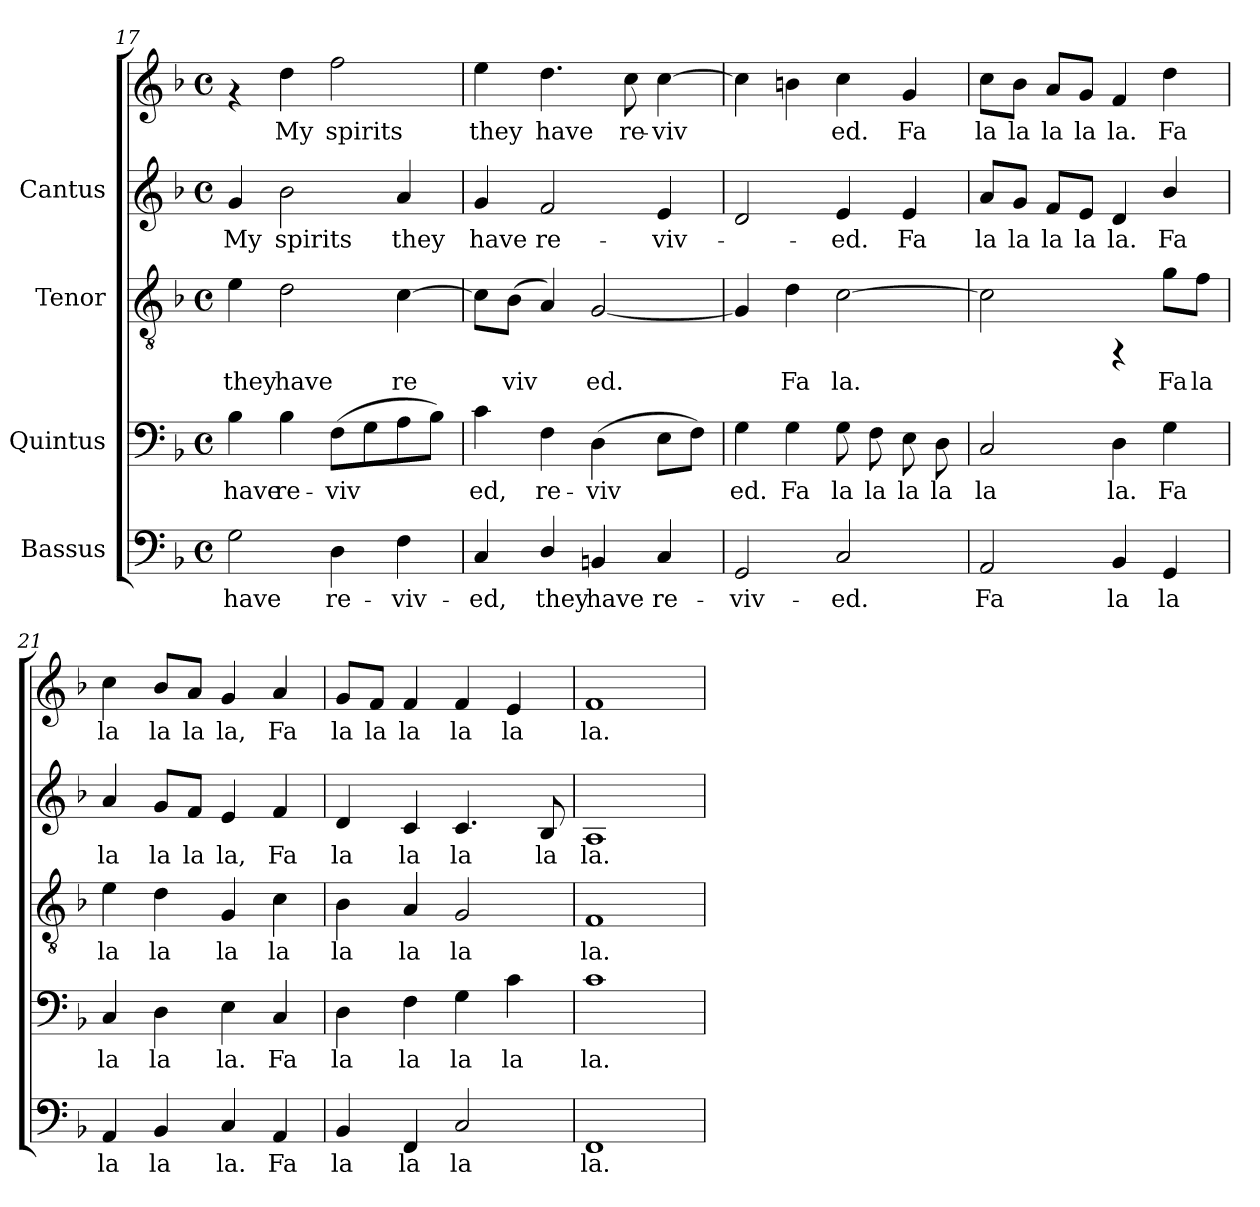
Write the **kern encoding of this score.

**kern	**text	**kern	**text	**kern	**text	**kern	**text	**kern	**text
*part4	*part4	*part3	*part3	*part2	*part2	*part1	*part1	*part1	*part1
*staff5	*staff5	*staff4	*staff4	*staff3	*staff3	*staff2	*staff2	*staff1	*staff1
*I"Bassus	*	*I"Quintus	*	*I"Tenor	*	*I"Cantus	*	*	*
*clefF4	*	*clefF4	*	*clefGv2	*	*clefG2	*	*clefG2	*
*k[b-]	*	*k[b-]	*	*k[b-]	*	*k[b-]	*	*k[b-]	*
*F:	*	*F:	*	*F:	*	*F:	*	*F:	*
*M4/4	*	*M4/4	*	*M4/4	*	*M4/4	*	*M4/4	*
*met(c)	*	*met(c)	*	*met(c)	*	*met(c)	*	*met(c)	*
=17	=17	=17	=17	=17	=17	=17	=17	=17	=17
!	!LO:LY:b:cj	!	!LO:LY:b:cj	!	!LO:LY:b:cj	!	!LO:LY:b:cj	!	!
2G\	have	4B-\	have	4e\	they	4g/	My	4rf	.
!	!	!	!LO:LY:b:cj	!	!LO:LY:b:cj	!	!LO:LY:b:cj	!	!LO:LY:b:cj
.	.	4B-\	re-	2d\	have	2b-\	spirits	4dd\	My
!	!LO:LY:b:cj	!	!LO:LY:b:cj	!	!	!	!	!	!LO:LY:b:cj
4D\	re-	(>8F\L	-viv-	.	.	.	.	2ff\	spirits
!	!	!	!LO:LY:b:cj	!	!	!	!	!	!
.	.	8G\	--	.	.	.	.	.	.
!	!LO:LY:b:cj	!	!LO:LY:b:cj	!	!LO:LY:b:cj	!	!LO:LY:b:cj	!	!
4F\	-viv-	8A\	--	[>4c\	re-	4a/	they	.	.
!	!	!	!LO:LY:b:cj	!	!	!	!	!	!
.	.	8B-\J)	--	.	.	.	.	.	.
!!LO:PB:g=z
=18	=18	=18	=18	=18	=18	=18	=18	=18	=18
!	!LO:LY:b:cj	!	!LO:LY:b:cj	!	!LO:LY:b:cj	!	!LO:LY:b:cj	!	!LO:LY:b:cj
4C/	-ed,	4c\	-ed,	8c\L]	-	4g/	-have	4ee\	they
!	!	!	!	!	!LO:LY:b:cj	!	!	!	!
.	.	.	.	(>8B-\J	viv-	.	.	.	.
!	!LO:LY:b:cj	!	!LO:LY:b:cj	!	!LO:LY:b:cj	!	!LO:LY:b:cj	!	!LO:LY:b:cj
4D/	they	4F\	re-	4A/)	-	2f/	re-	4.dd\	have
!	!LO:LY:b:cj	!	!LO:LY:b:cj	!	!LO:LY:b:cj	!	!	!	!
4BBn/	have	(>4D\	-viv-	[<2G/	ed.	.	.	.	.
!	!	!	!	!	!	!	!	!	!LO:LY:b:cj
.	.	.	.	.	.	.	.	8cc\	re-
!	!LO:LY:b:cj	!	!LO:LY:b:cj	!	!	!	!LO:LY:b:cj	!	!LO:LY:b:cj
4C/	re-	8E\L	--	.	.	4e/	-viv-	[>4cc\	-viv-
!	!	!	!LO:LY:b:cj	!	!	!	!	!	!
.	.	8F\J)	--	.	.	.	.	.	.
=19	=19	=19	=19	=19	=19	=19	=19	=19	=19
!	!LO:LY:b:cj	!	!LO:LY:b:cj	!	!LO:LY:b:cj	!	!LO:LY:b:cj	!	!LO:LY:b:cj
2GG/	-viv-	4G\	-ed.	4G/]	.	2d/	.	4cc\]	-
!	!	!	!LO:LY:b:cj	!	!LO:LY:b:cj	!	!	!	!LO:LY:b:cj
.	.	4G\	Fa	4d\	Fa	.	.	4bn\	.
!	!LO:LY:b:cj	!	!LO:LY:b:cj	!	!LO:LY:b:cj	!	!LO:LY:b:cj	!	!LO:LY:b:cj
2C/	-ed.	8G\	la	[>2c\	la.	4e/	ed.	4cc\	ed.
!	!	!	!LO:LY:b:cj	!	!	!	!	!	!
.	.	8F\	la	.	.	.	.	.	.
!	!	!	!LO:LY:b:cj	!	!	!	!LO:LY:b:cj	!	!LO:LY:b:cj
.	.	8E\	la	.	.	4e/	Fa	4g/	Fa
!	!	!	!LO:LY:b:cj	!	!	!	!	!	!
.	.	8D\	la	.	.	.	.	.	.
=20	=20	=20	=20	=20	=20	=20	=20	=20	=20
!	!LO:LY:b:cj	!	!LO:LY:b:cj	!	!LO:LY:b:cj	!	!LO:LY:b:cj	!	!LO:LY:b:cj
2AA/	Fa	2C/	la	2c\]	.	8a/L	la	8cc\L	la
!	!	!	!	!	!	!	!LO:LY:b:cj	!	!LO:LY:b:cj
.	.	.	.	.	.	8g/J	la	8b-\J	la
!	!	!	!	!	!	!	!LO:LY:b:cj	!	!LO:LY:b:cj
.	.	.	.	.	.	8f/L	la	8a/L	la
!	!	!	!	!	!	!	!LO:LY:b:cj	!	!LO:LY:b:cj
.	.	.	.	.	.	8e/J	la	8g/J	la
!	!LO:LY:b:cj	!	!LO:LY:b:cj	!	!	!	!LO:LY:b:cj	!	!LO:LY:b:cj
4BB-/	la	4D\	la.	4rFF	.	4d/	la.	4f/	la.
!	!LO:LY:b:cj	!	!LO:LY:b:cj	!	!LO:LY:b:cj	!	!LO:LY:b:cj	!	!LO:LY:b:cj
4GG/	la	4G\	Fa	8g\L	Fa	4b-/	Fa	4dd\	Fa
!	!	!	!	!	!LO:LY:b:cj	!	!	!	!
.	.	.	.	8f\J	la	.	.	.	.
=21	=21	=21	=21	=21	=21	=21	=21	=21	=21
!	!LO:LY:b:cj	!	!LO:LY:b:cj	!	!LO:LY:b:cj	!	!LO:LY:b:cj	!	!LO:LY:b:cj
4AA/	la	4C/	la	4e\	la	4a/	la	4cc\	la
!	!LO:LY:b:cj	!	!LO:LY:b:cj	!	!LO:LY:b:cj	!	!LO:LY:b:cj	!	!LO:LY:b:cj
4BB-/	la	4D\	la	4d\	la	8g/L	la	8b-/L	la
!	!	!	!	!	!	!	!LO:LY:b:cj	!	!LO:LY:b:cj
.	.	.	.	.	.	8f/J	la	8a/J	la
!	!LO:LY:b:cj	!	!LO:LY:b:cj	!	!LO:LY:b:cj	!	!LO:LY:b:cj	!	!LO:LY:b:cj
4C/	la.	4E\	la.	4G/	la	4e/	la,	4g/	la,
!	!LO:LY:b:cj	!	!LO:LY:b:cj	!	!LO:LY:b:cj	!	!LO:LY:b:cj	!	!LO:LY:b:cj
4AA/	Fa	4C/	Fa	4c\	la	4f/	Fa	4a/	Fa
!!LO:LB:g=z
=22	=22	=22	=22	=22	=22	=22	=22	=22	=22
!	!LO:LY:b:cj	!	!LO:LY:b:cj	!	!LO:LY:b:cj	!	!LO:LY:b:cj	!	!LO:LY:b:cj
4BB-/	la	4D\	la	4B-\	la	4d/	la	8g/L	la
!	!	!	!	!	!	!	!	!	!LO:LY:b:cj
.	.	.	.	.	.	.	.	8f/J	la
!	!LO:LY:b:cj	!	!LO:LY:b:cj	!	!LO:LY:b:cj	!	!LO:LY:b:cj	!	!LO:LY:b:cj
4FF/	la	4F\	la	4A/	la	4c/	la	4f/	la
!	!LO:LY:b:cj	!	!LO:LY:b:cj	!	!LO:LY:b:cj	!	!LO:LY:b:cj	!	!LO:LY:b:cj
2C/	la	4G\	la	2G/	la	4.c/	la	4f/	la
!	!	!	!LO:LY:b:cj	!	!	!	!	!	!LO:LY:b:cj
.	.	4c\	la	.	.	.	.	4e/	la
!	!	!	!	!	!	!	!LO:LY:b:cj	!	!
.	.	.	.	.	.	8B-/	la	.	.
=23	=23	=23	=23	=23	=23	=23	=23	=23	=23
!	!LO:LY:b:cj	!	!LO:LY:b:cj	!	!LO:LY:b:cj	!	!LO:LY:b:cj	!	!LO:LY:b:cj
1FF	la.	1c	la.	1F	la.	1A	la.	1f	la.
=	=	=	=	=	=	=	=	=	=
*-	*-	*-	*-	*-	*-	*-	*-	*-	*-
